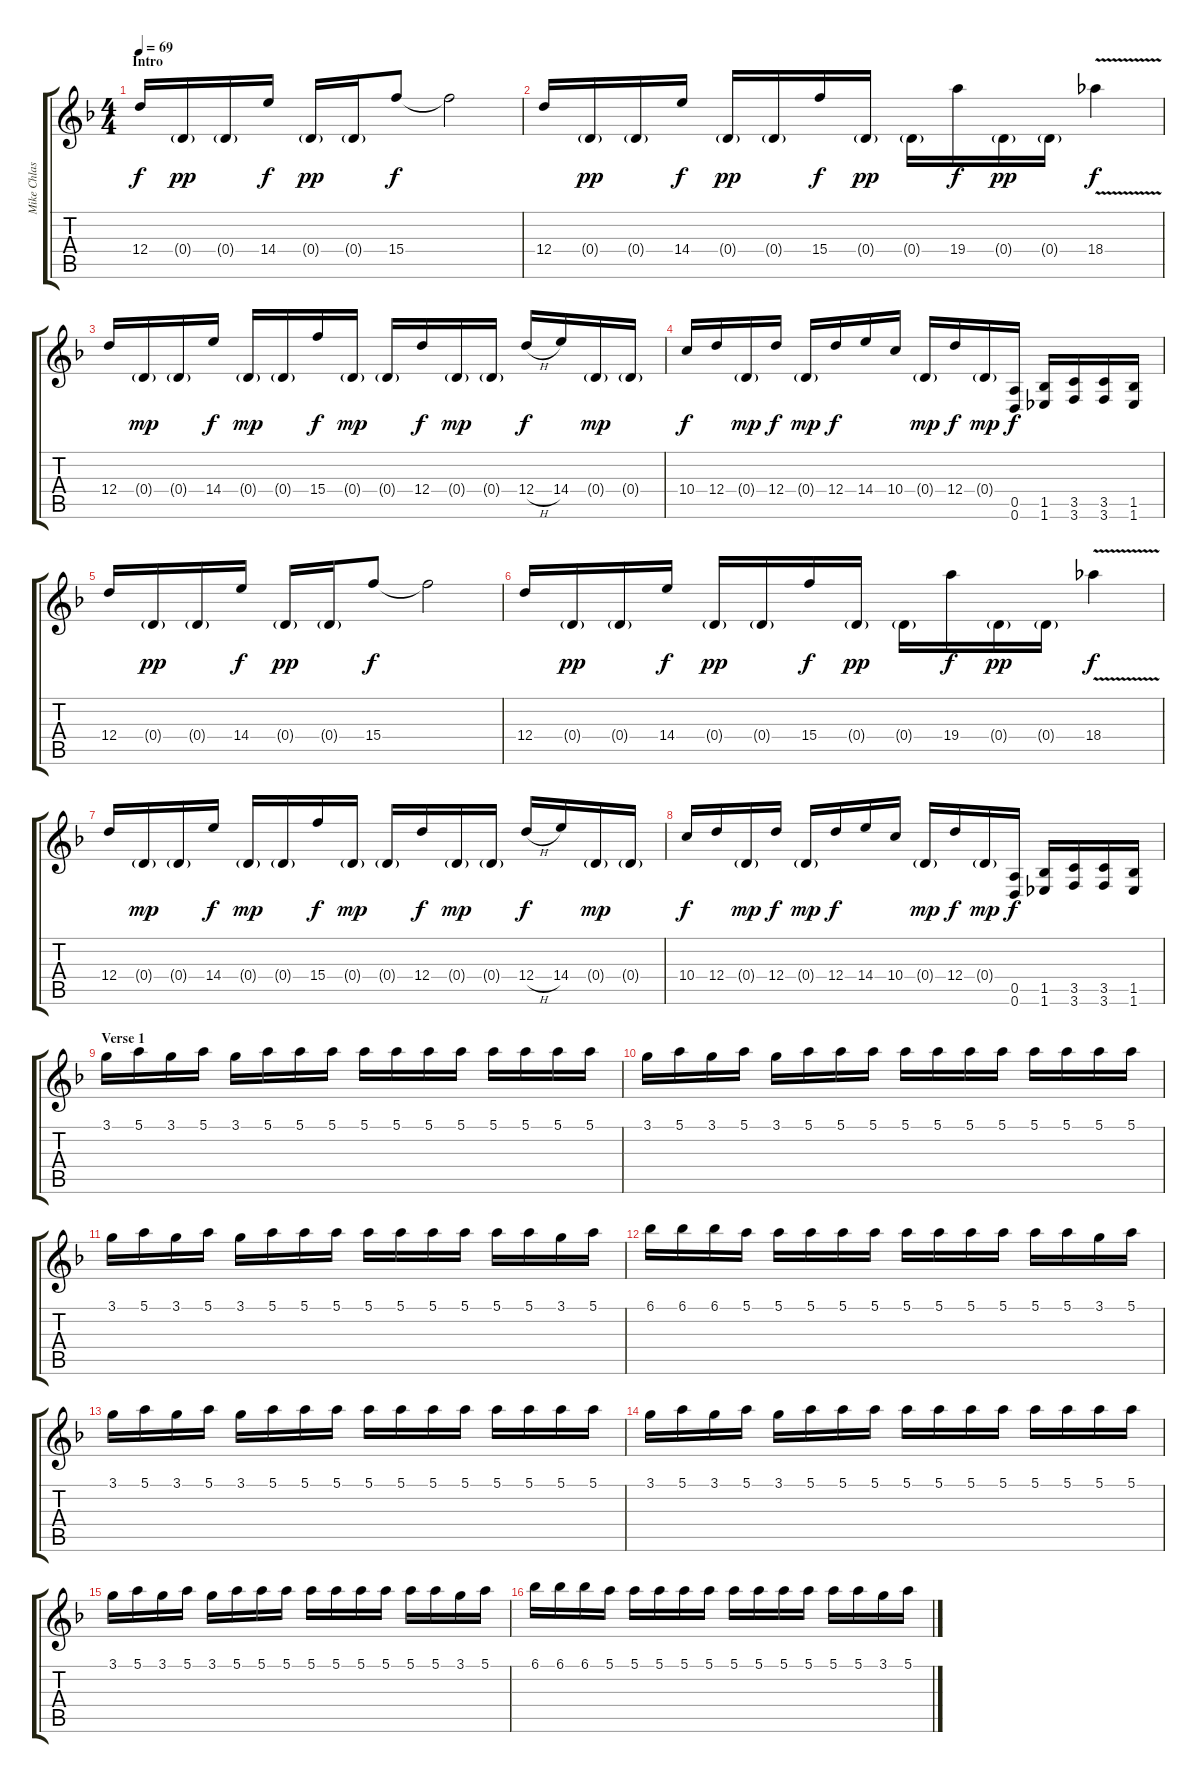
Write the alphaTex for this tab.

\track ("Mike Chlasciak" "Mike Chlas") {instrument distortionguitar}
\staff {score tabs}
\tuning (E4 B3 G3 D3 A2 D2) {hide}
\ts (4 4)
\section ("" "Intro")
\tempo 69
\clef g2
\ks dminor
12.4.16{dy f instrument distortionguitar} 0.4{g}.16{dy pp} 0.4{g}.16 14.4.16{dy f} 0.4{g}.16{dy pp} 0.4{g}.16 15.4.8{dy f} 15.4{t}.2 |
12.4.16 0.4{g}.16{dy pp} 0.4{g}.16 14.4.16{dy f} 0.4{g}.16{dy pp} 0.4{g}.16 15.4.16{dy f} 0.4{g}.16{dy pp} 0.4{g}.16 19.4.16{dy f} 0.4{g}.16{dy pp} 0.4{g}.16 18.4{v}.4{dy f} |
12.4.16 0.4{g}.16{dy mp} 0.4{g}.16 14.4.16{dy f} 0.4{g}.16{dy mp} 0.4{g}.16 15.4.16{dy f} 0.4{g}.16{dy mp} 0.4{g}.16 12.4.16{dy f} 0.4{g}.16{dy mp} 0.4{g}.16 12.4{h}.16{dy f} 14.4.16 0.4{g}.16{dy mp} 0.4{g}.16 |
10.4.16{dy f} 12.4.16 0.4{g}.16{dy mp} 12.4.16{dy f} 0.4{g}.16{dy mp} 12.4.16{dy f} 14.4.16 10.4.16 0.4{g}.16{dy mp} 12.4.16{dy f} 0.4{g}.16{dy mp} (0.5 0.6).16{dy f} (1.5 1.6).16 (3.5 3.6).16 (3.5 3.6).16 (1.5 1.6).16 |
12.4.16 0.4{g}.16{dy pp} 0.4{g}.16 14.4.16{dy f} 0.4{g}.16{dy pp} 0.4{g}.16 15.4.8{dy f} 15.4{t}.2 |
12.4.16 0.4{g}.16{dy pp} 0.4{g}.16 14.4.16{dy f} 0.4{g}.16{dy pp} 0.4{g}.16 15.4.16{dy f} 0.4{g}.16{dy pp} 0.4{g}.16 19.4.16{dy f} 0.4{g}.16{dy pp} 0.4{g}.16 18.4{v}.4{dy f} |
12.4.16 0.4{g}.16{dy mp} 0.4{g}.16 14.4.16{dy f} 0.4{g}.16{dy mp} 0.4{g}.16 15.4.16{dy f} 0.4{g}.16{dy mp} 0.4{g}.16 12.4.16{dy f} 0.4{g}.16{dy mp} 0.4{g}.16 12.4{h}.16{dy f} 14.4.16 0.4{g}.16{dy mp} 0.4{g}.16 |
10.4.16{dy f} 12.4.16 0.4{g}.16{dy mp} 12.4.16{dy f} 0.4{g}.16{dy mp} 12.4.16{dy f} 14.4.16 10.4.16 0.4{g}.16{dy mp} 12.4.16{dy f} 0.4{g}.16{dy mp} (0.5 0.6).16{dy f} (1.5 1.6).16 (3.5 3.6).16 (3.5 3.6).16 (1.5 1.6).16 |
\section ("" "Verse 1")
3.1.16{volume 10} 5.1.16 3.1.16 5.1.16 3.1.16 5.1.16 5.1.16 5.1.16 5.1.16 5.1.16 5.1.16 5.1.16 5.1.16 5.1.16 5.1.16 5.1.16 |
3.1.16 5.1.16 3.1.16 5.1.16 3.1.16 5.1.16 5.1.16 5.1.16 5.1.16 5.1.16 5.1.16 5.1.16 5.1.16 5.1.16 5.1.16 5.1.16 |
3.1.16 5.1.16 3.1.16 5.1.16 3.1.16 5.1.16 5.1.16 5.1.16 5.1.16 5.1.16 5.1.16 5.1.16 5.1.16 5.1.16 3.1.16 5.1.16 |
6.1.16 6.1.16 6.1.16 5.1.16 5.1.16 5.1.16 5.1.16 5.1.16 5.1.16 5.1.16 5.1.16 5.1.16 5.1.16 5.1.16 3.1.16 5.1.16 |
3.1.16{volume 10} 5.1.16 3.1.16 5.1.16 3.1.16 5.1.16 5.1.16 5.1.16 5.1.16 5.1.16 5.1.16 5.1.16 5.1.16 5.1.16 5.1.16 5.1.16 |
3.1.16 5.1.16 3.1.16 5.1.16 3.1.16 5.1.16 5.1.16 5.1.16 5.1.16 5.1.16 5.1.16 5.1.16 5.1.16 5.1.16 5.1.16 5.1.16 |
3.1.16 5.1.16 3.1.16 5.1.16 3.1.16 5.1.16 5.1.16 5.1.16 5.1.16 5.1.16 5.1.16 5.1.16 5.1.16 5.1.16 3.1.16 5.1.16 |
6.1.16 6.1.16 6.1.16 5.1.16 5.1.16 5.1.16 5.1.16 5.1.16 5.1.16 5.1.16 5.1.16 5.1.16 5.1.16 5.1.16 3.1.16 5.1.16
